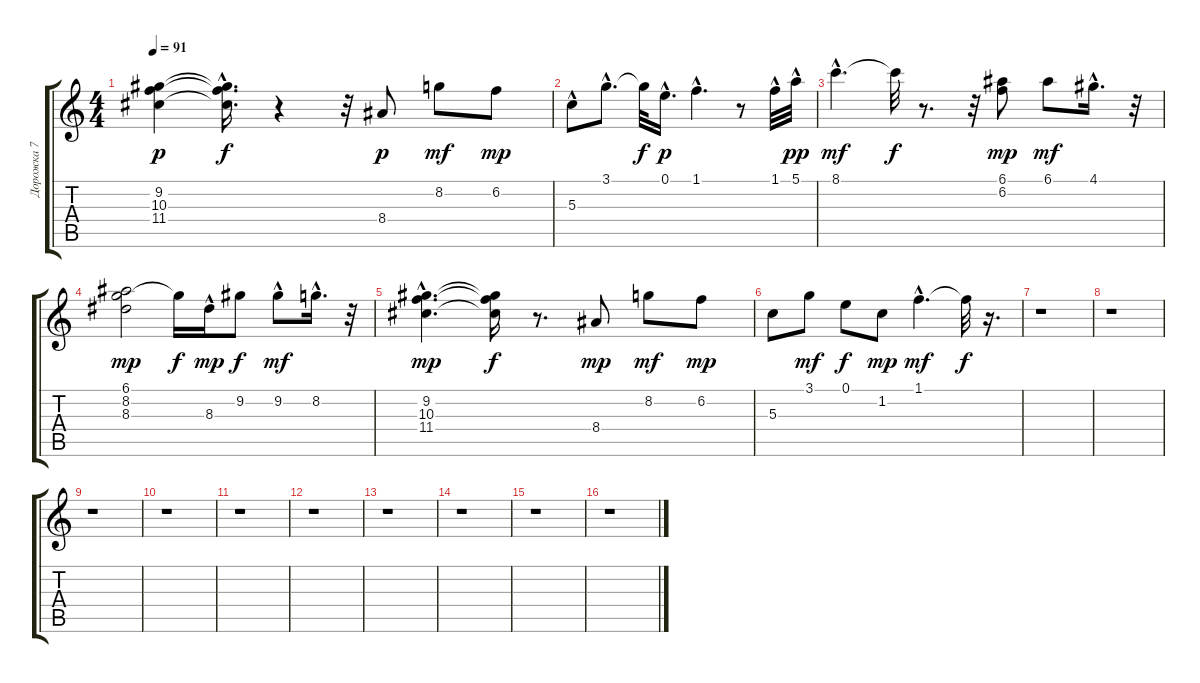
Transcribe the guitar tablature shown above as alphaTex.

\track ("Дорожка 7" "Дорожка 7") {instrument acousticguitarnylon}
\staff {score tabs}
\tuning (E4 B3 G3 D3 A2 E2) {hide}
\ts (4 4)
\tempo 91
\clef g2
\ks c
(9.2 10.3 11.4).4{dy p} (9.2{hac t} 10.3{hac t} 11.4{hac t}).16{d dy f} r.4 r.32 8.4.8{dy p} 8.2.8{dy mf} 6.2.8{dy mp} |
5.3{hac}.8 3.1{hac}.8{d} 3.1{t}.32{dy f} 0.1{hac}.16{d dy p} 1.1{hac}.4{d} r.8 1.1{hac}.32 5.1{hac}.32{dy pp} |
8.1{hac}.4{d dy mf} 8.1{t}.32{dy f} r.8{d} r.32 (6.1 6.2).8{dy mp} 6.1.8{dy mf} 4.1{hac}.16{d} r.32 |
(6.1 8.2 8.3).2{dy mp} 8.2{t}.16{dy f} 8.3{hac}.16{dy mp} 9.2.8{dy f} 9.2{hac}.8{dy mf} 8.2{hac}.16{d} r.32 |
(9.2{hac} 10.3{hac} 11.4{hac}).4{d dy mp} (9.2{t} 10.3{t} 11.4{t}).16{dy f} r.8{d} 8.4.8{dy mp} 8.2.8{dy mf} 6.2.8{dy mp} |
5.3.8 3.1.8{dy mf} 0.1.8{dy f} 1.2.8{dy mp} 1.1{hac}.4{d dy mf} 1.1{t}.32{dy f} r.16{d} |
r.1 |
r.1 |
r.1 |
r.1 |
r.1 |
r.1 |
r.1 |
r.1 |
r.1 |
r.1
